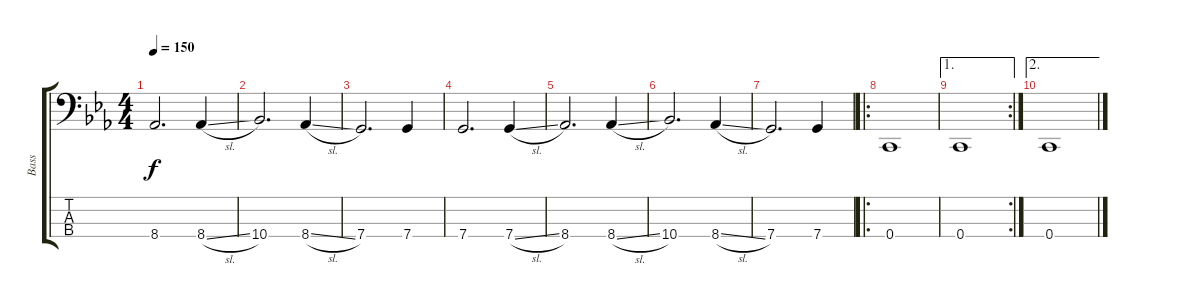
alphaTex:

\track ("Bass" "Bass") {instrument electricbassfinger}
\staff {score tabs}
\tuning (F2 C2 G1 C1) {hide}
\ts (4 4)
\tempo 150
\clef f4
\ks cminor
8.4.2{d dy f} 8.4{sl}.4 |
10.4.2{d} 8.4{sl}.4 |
7.4.2{d} 7.4.4 |
7.4.2{d} 7.4{sl}.4 |
8.4.2{d} 8.4{sl}.4 |
10.4.2{d} 8.4{sl}.4 |
7.4.2{d} 7.4.4 |
\ro
0.4.1 |
\ae 1
\rc 2
0.4.1 |
\ae 2
0.4.1
